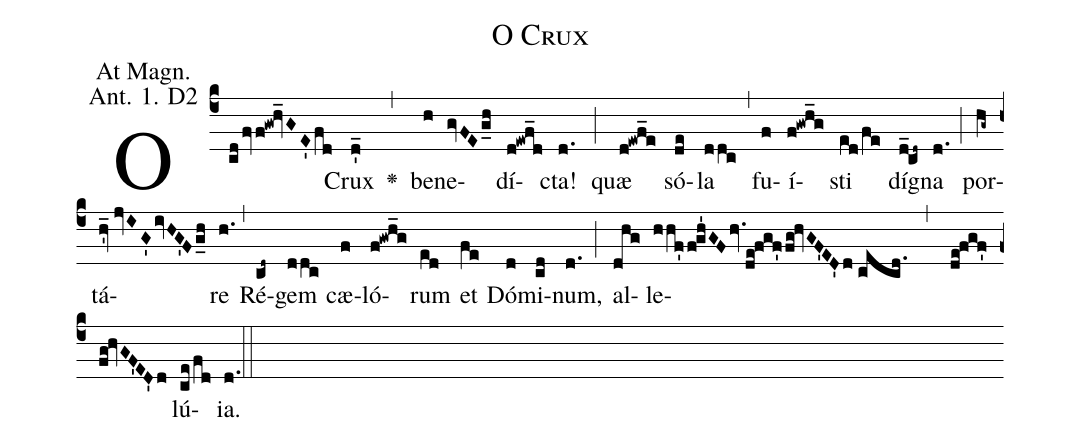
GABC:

name: O Crux;
office-part: Magnificat Antiphon;
mode: 1D2;
annotation: At Magn.;
annotation: Ant. 1. D2;
def-m1:}{\greseteolcustos{manual}{;
def-m2:\ifx\breakbeforeEuouae\undefined\else;
def-m3:\fi}\ifx\noeuouae\undefined\def\noeuouae{F}\fi\if\noeuouae F{;
def-m4:}\fi;
%%
% The syntax in this part is called gabc. Please refer to http://home.gna.org/gregorio/gabc/#basis

(c4)O(cdfvf!gw!hv_GE'fd) Crux(d'_) <v>\greheightstar</v>(,) be(h)ne(gvFEg_h)dí(d!ewf_d)cta!(d.) (;)
quæ(d!ewf_e) só(de)la(ddc) (,) fu(f)í(f!gwh_g)sti(ed/fe) díg(d_!cd~)na(d.) (;)
por(hg~)tá(hv_'//jvIG'ivHG'Fg_h)re(h.) (,)
Ré(cd~)gem(ddc) cæ(f)ló(f!gwh_g)rum(ed) et(fe) Dó(d)mi(cd)num,(d.) (;)
al(dhg)le(<nlba>h/hf'/f!gh'GFhv.</nlba>de!fgf'fg!hvGF'ED'd//cecd. , de!fgf'fg!hvGF'ED'd)lú(ce/fd[em1])ia.(d.) (::[em2]z[em3])

E(h) u(h) o(g) u(f) a(gf) e.(d.) (::[em4])
